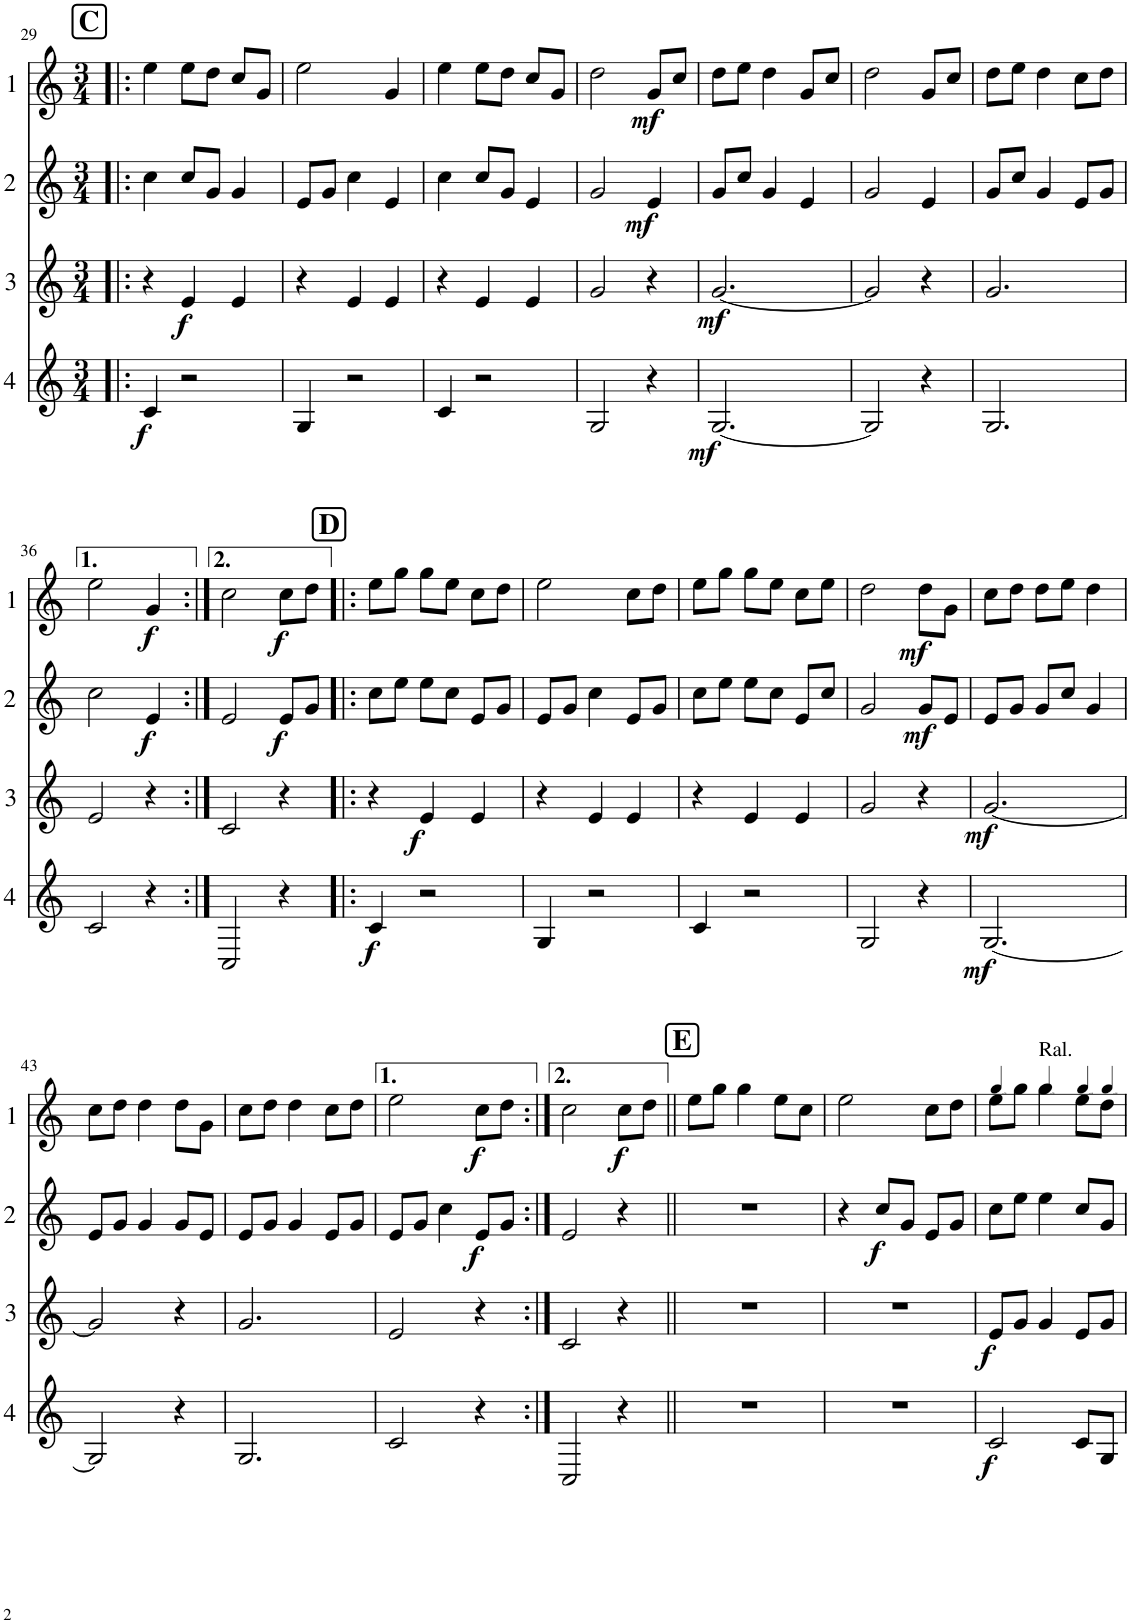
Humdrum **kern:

**kern	**dynam	**kern	**dynam	**kern	**dynam	**kern	**dynam
*part4	*part4	*part3	*part3	*part2	*part2	*part1	*part1
*staff4	*staff4	*staff3	*staff3	*staff2	*staff2	*staff1	*staff1
*I"Cor 4	*	*I"Cor 3	*	*I"Cor 2	*	*I"Cor 1	*
!!LO:PB:g=z
*clefG2	*	*clefG2	*	*clefG2	*	*clefG2	*
*Trd4c7	*	*Trd4c7	*	*Trd4c7	*	*Trd4c7	*
*k[]	*	*k[]	*	*k[]	*	*k[]	*
*M3/4	*	*M3/4	*	*M3/4	*	*M3/4	*
!!LO:REH:place=s1:a:B:cj:fs=14:t=C
=29!|:	=29!|:	=29!|:	=29!|:	=29!|:	=29!|:	=29!|:	=29!|:
!	!LO:DY:b	!	!	!	!	!	!
4c/	f	4r	.	4cc\	.	4ee\	.
!	!	!	!LO:DY:b	!	!	!	!
2r	.	4e/	f	8cc/L	.	8ee\L	.
.	.	.	.	8g/J	.	8dd\J	.
.	.	4e/	.	4g/	.	8cc/L	.
.	.	.	.	.	.	8g/J	.
=30	=30	=30	=30	=30	=30	=30	=30
4G/	.	4r	.	8e/L	.	2ee\	.
.	.	.	.	8g/J	.	.	.
2r	.	4e/	.	4cc\	.	.	.
.	.	4e/	.	4e/	.	4g/	.
=31	=31	=31	=31	=31	=31	=31	=31
4c/	.	4r	.	4cc\	.	4ee\	.
2r	.	4e/	.	8cc/L	.	8ee\L	.
.	.	.	.	8g/J	.	8dd\J	.
.	.	4e/	.	4e/	.	8cc/L	.
.	.	.	.	.	.	8g/J	.
=32	=32	=32	=32	=32	=32	=32	=32
2G/	.	2g/	.	2g/	.	2dd\	.
!	!	!	!	!	!LO:DY:b	!	!LO:DY:b
4r	.	4r	.	4e/	mf	8g/L	mf
.	.	.	.	.	.	8cc/J	.
=33	=33	=33	=33	=33	=33	=33	=33
!	!LO:DY:b	!	!LO:DY:b	!	!	!	!
[2.G/	mf	[2.g/	mf	8g/L	.	8dd\L	.
.	.	.	.	8cc/J	.	8ee\J	.
.	.	.	.	4g/	.	4dd\	.
.	.	.	.	4e/	.	8g/L	.
.	.	.	.	.	.	8cc/J	.
=34	=34	=34	=34	=34	=34	=34	=34
2G/]	.	2g/]	.	2g/	.	2dd\	.
4r	.	4r	.	4e/	.	8g/L	.
.	.	.	.	.	.	8cc/J	.
=35	=35	=35	=35	=35	=35	=35	=35
2.G/	.	2.g/	.	8g/L	.	8dd\L	.
.	.	.	.	8cc/J	.	8ee\J	.
.	.	.	.	4g/	.	4dd\	.
.	.	.	.	8e/L	.	8cc\L	.
.	.	.	.	8g/J	.	8dd\J	.
!!LO:LB:g=z
=36	=36	=36	=36	=36	=36	=36	=36
2c/	.	2e/	.	2cc\	.	2ee\	.
!	!	!	!	!	!LO:DY:b	!	!LO:DY:b
4r	.	4r	.	4e/	f	4g/	f
=37:|!	=37:|!	=37:|!	=37:|!	=37:|!	=37:|!	=37:|!	=37:|!
2C/	.	2c/	.	2e/	.	2cc\	.
!	!	!	!	!	!LO:DY:b	!	!LO:DY:b
4r	.	4r	.	8e/L	f	8cc\L	f
.	.	.	.	8g/J	.	8dd\J	.
!!LO:REH:place=s1:a:B:cj:fs=14:t=D
=38!|:	=38!|:	=38!|:	=38!|:	=38!|:	=38!|:	=38!|:	=38!|:
!	!LO:DY:b	!	!	!	!	!	!
4c/	f	4r	.	8cc\L	.	8ee\L	.
.	.	.	.	8ee\J	.	8gg\J	.
!	!	!	!LO:DY:b	!	!	!	!
2r	.	4e/	f	8ee\L	.	8gg\L	.
.	.	.	.	8cc\J	.	8ee\J	.
.	.	4e/	.	8e/L	.	8cc\L	.
.	.	.	.	8g/J	.	8dd\J	.
=39	=39	=39	=39	=39	=39	=39	=39
4G/	.	4r	.	8e/L	.	2ee\	.
.	.	.	.	8g/J	.	.	.
2r	.	4e/	.	4cc\	.	.	.
.	.	4e/	.	8e/L	.	8cc\L	.
.	.	.	.	8g/J	.	8dd\J	.
=40	=40	=40	=40	=40	=40	=40	=40
4c/	.	4r	.	8cc\L	.	8ee\L	.
.	.	.	.	8ee\J	.	8gg\J	.
2r	.	4e/	.	8ee\L	.	8gg\L	.
.	.	.	.	8cc\J	.	8ee\J	.
.	.	4e/	.	8e/L	.	8cc\L	.
.	.	.	.	8cc/J	.	8ee\J	.
=41	=41	=41	=41	=41	=41	=41	=41
2G/	.	2g/	.	2g/	.	2dd\	.
!	!	!	!	!	!LO:DY:b	!	!LO:DY:b
4r	.	4r	.	8g/L	mf	8dd\L	mf
.	.	.	.	8e/J	.	8g\J	.
=42	=42	=42	=42	=42	=42	=42	=42
!	!LO:DY:b	!	!LO:DY:b	!	!	!	!
[2.G/	mf	[2.g/	mf	8e/L	.	8cc\L	.
.	.	.	.	8g/J	.	8dd\J	.
.	.	.	.	8g/L	.	8dd\L	.
.	.	.	.	8cc/J	.	8ee\J	.
.	.	.	.	4g/	.	4dd\	.
!!LO:LB:g=z
=43	=43	=43	=43	=43	=43	=43	=43
2G/]	.	2g/]	.	8e/L	.	8cc\L	.
.	.	.	.	8g/J	.	8dd\J	.
.	.	.	.	4g/	.	4dd\	.
4r	.	4r	.	8g/L	.	8dd\L	.
.	.	.	.	8e/J	.	8g\J	.
=44	=44	=44	=44	=44	=44	=44	=44
2.G/	.	2.g/	.	8e/L	.	8cc\L	.
.	.	.	.	8g/J	.	8dd\J	.
.	.	.	.	4g/	.	4dd\	.
.	.	.	.	8e/L	.	8cc\L	.
.	.	.	.	8g/J	.	8dd\J	.
=45	=45	=45	=45	=45	=45	=45	=45
2c/	.	2e/	.	8e/L	.	2ee\	.
.	.	.	.	8g/J	.	.	.
.	.	.	.	4cc\	.	.	.
!	!	!	!	!	!LO:DY:b	!	!LO:DY:b
4r	.	4r	.	8e/L	f	8cc\L	f
.	.	.	.	8g/J	.	8dd\J	.
=46:|!	=46:|!	=46:|!	=46:|!	=46:|!	=46:|!	=46:|!	=46:|!
2C/	.	2c/	.	2e/	.	2cc\	.
!	!	!	!	!	!	!	!LO:DY:b
4r	.	4r	.	4r	.	8cc\L	f
.	.	.	.	.	.	8dd\J	.
!!LO:REH:place=s1:a:B:cj:fs=14:t=E
=47||	=47||	=47||	=47||	=47||	=47||	=47||	=47||
2.r	.	2.r	.	2.r	.	8ee\L	.
.	.	.	.	.	.	8gg\J	.
.	.	.	.	.	.	4gg\	.
.	.	.	.	.	.	8ee\L	.
.	.	.	.	.	.	8cc\J	.
=48	=48	=48	=48	=48	=48	=48	=48
2.r	.	2.r	.	4r	.	2ee\	.
!	!	!	!	!	!LO:DY:b	!	!
.	.	.	.	8cc/L	f	.	.
.	.	.	.	8g/J	.	.	.
.	.	.	.	8e/L	.	8cc\L	.
.	.	.	.	8g/J	.	8dd\J	.
=49	=49	=49	=49	=49	=49	=49	=49
*	*	*	*	*	*	*MM76	*
!	!	!	!	!	!	!LO:TX:a:t=Ral.	!
!	!LO:DY:b	!	!LO:DY:b	!	!	!	!
2c/	f	8e/L	f	8cc\L	.	8ee\L	.
.	.	8g/J	.	8ee\J	.	8gg\J	.
*	*	*	*	*	*	*MM70	*
.	.	4g/	.	4ee\	.	4gg\	.
*	*	*	*	*	*	*MM64	*
8c/L	.	8e/L	.	8cc/L	.	8ee\L	.
*	*	*	*	*	*	*MM54	*
8G/J	.	8g/J	.	8g/J	.	8dd\J	.
=	=	=	=	=	=	=	=
*-	*-	*-	*-	*-	*-	*-	*-
